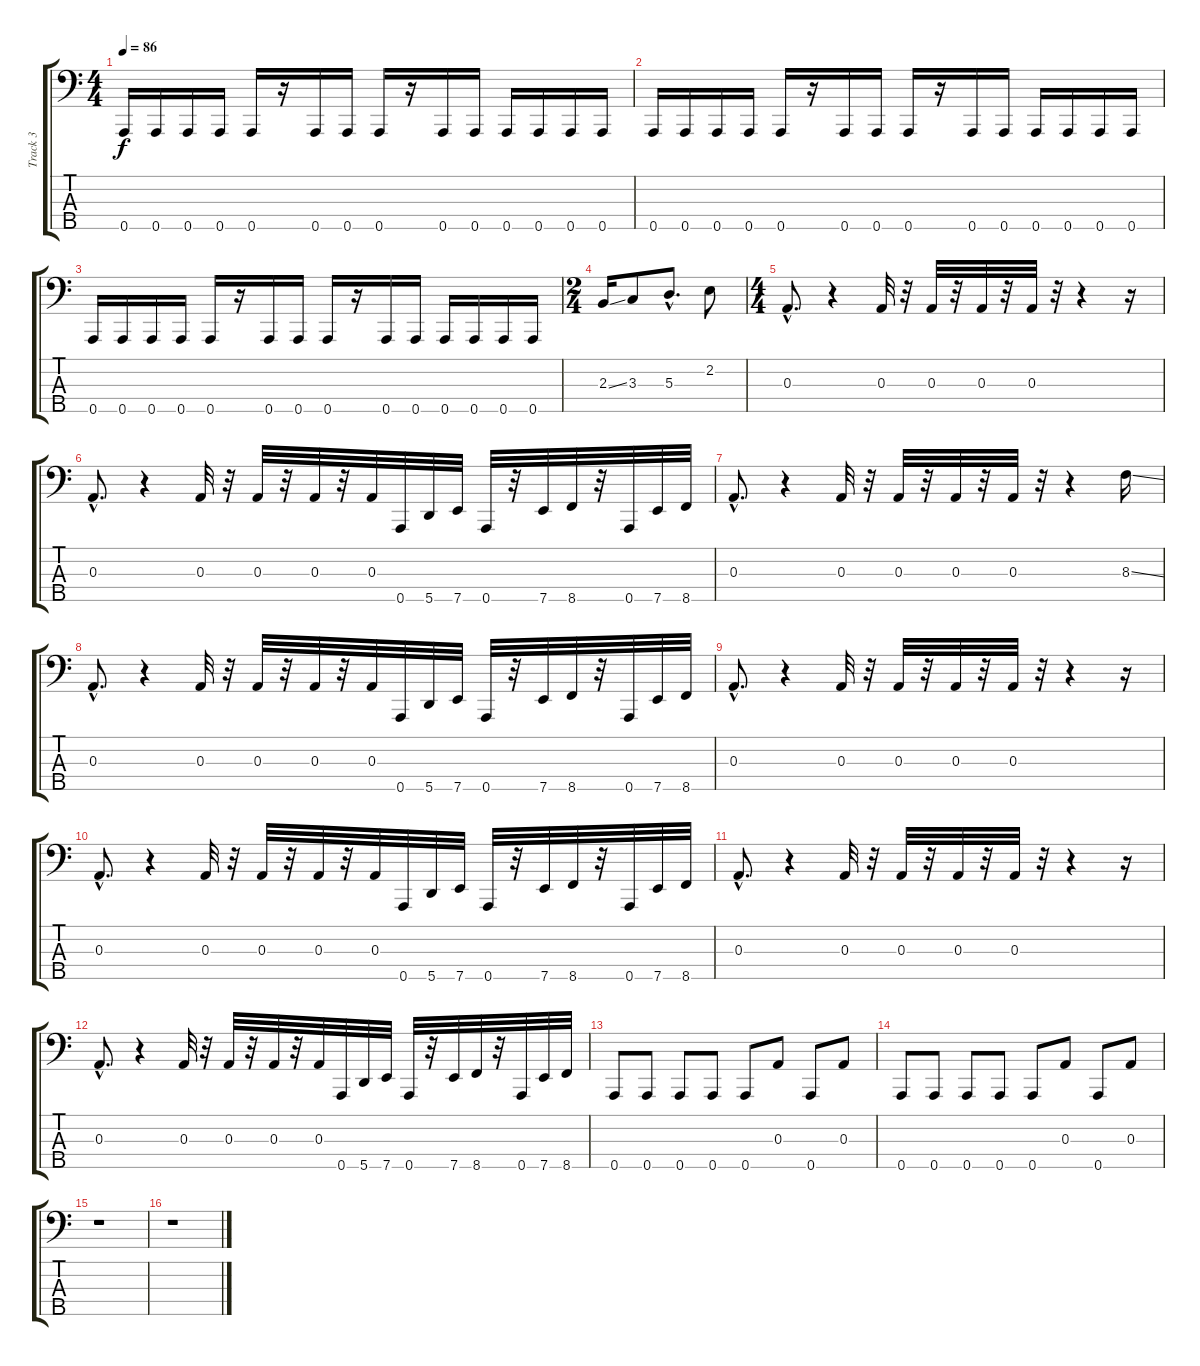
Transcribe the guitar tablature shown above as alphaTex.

\track ("Track 3" "Track 3") {instrument electricbassfinger}
\staff {score tabs}
\tuning (G2 D2 A1 E1 A0) {hide}
\ts (4 4)
\tempo 86
\clef f4
\ks c
0.5.16{dy f} 0.5.16 0.5.16 0.5.16 0.5.16 r.16 0.5.16 0.5.16 0.5.16 r.16 0.5.16 0.5.16 0.5.16 0.5.16 0.5.16 0.5.16 |
0.5.16 0.5.16 0.5.16 0.5.16 0.5.16 r.16 0.5.16 0.5.16 0.5.16 r.16 0.5.16 0.5.16 0.5.16 0.5.16 0.5.16 0.5.16 |
0.5.16 0.5.16 0.5.16 0.5.16 0.5.16 r.16 0.5.16 0.5.16 0.5.16 r.16 0.5.16 0.5.16 0.5.16 0.5.16 0.5.16 0.5.16 |
\ts (2 4)
2.3{ss}.16{instrument electricbassfinger} 3.3.8 5.3{hac}.8{d} 2.2.8 |
\ts (4 4)
0.3{hac}.8{d} r.4 0.3.32 r.32 0.3.32 r.32 0.3.32 r.32 0.3.32 r.32 r.4 r.16 |
0.3{hac}.8{d} r.4 0.3.32 r.32 0.3.32 r.32 0.3.32 r.32 0.3.32 0.5.32 5.5.32 7.5.32 0.5.32 r.32 7.5.32 8.5.32 r.32 0.5.32 7.5.32 8.5.32 |
0.3{hac}.8{d} r.4 0.3.32 r.32 0.3.32 r.32 0.3.32 r.32 0.3.32 r.32 r.4 8.3{ss}.16 |
0.3{hac}.8{d} r.4 0.3.32 r.32 0.3.32 r.32 0.3.32 r.32 0.3.32 0.5.32 5.5.32 7.5.32 0.5.32 r.32 7.5.32 8.5.32 r.32 0.5.32 7.5.32 8.5.32 |
0.3{hac}.8{d} r.4 0.3.32 r.32 0.3.32 r.32 0.3.32 r.32 0.3.32 r.32 r.4 r.16 |
0.3{hac}.8{d} r.4 0.3.32 r.32 0.3.32 r.32 0.3.32 r.32 0.3.32 0.5.32 5.5.32 7.5.32 0.5.32 r.32 7.5.32 8.5.32 r.32 0.5.32 7.5.32 8.5.32 |
0.3{hac}.8{d} r.4 0.3.32 r.32 0.3.32 r.32 0.3.32 r.32 0.3.32 r.32 r.4 r.16 |
0.3{hac}.8{d} r.4 0.3.32 r.32 0.3.32 r.32 0.3.32 r.32 0.3.32 0.5.32 5.5.32 7.5.32 0.5.32 r.32 7.5.32 8.5.32 r.32 0.5.32 7.5.32 8.5.32 |
0.5.8 0.5.8 0.5.8 0.5.8 0.5.8 0.3.8 0.5.8 0.3.8 |
0.5.8 0.5.8 0.5.8 0.5.8 0.5.8 0.3.8 0.5.8 0.3.8 |
r.1 |
r.1
